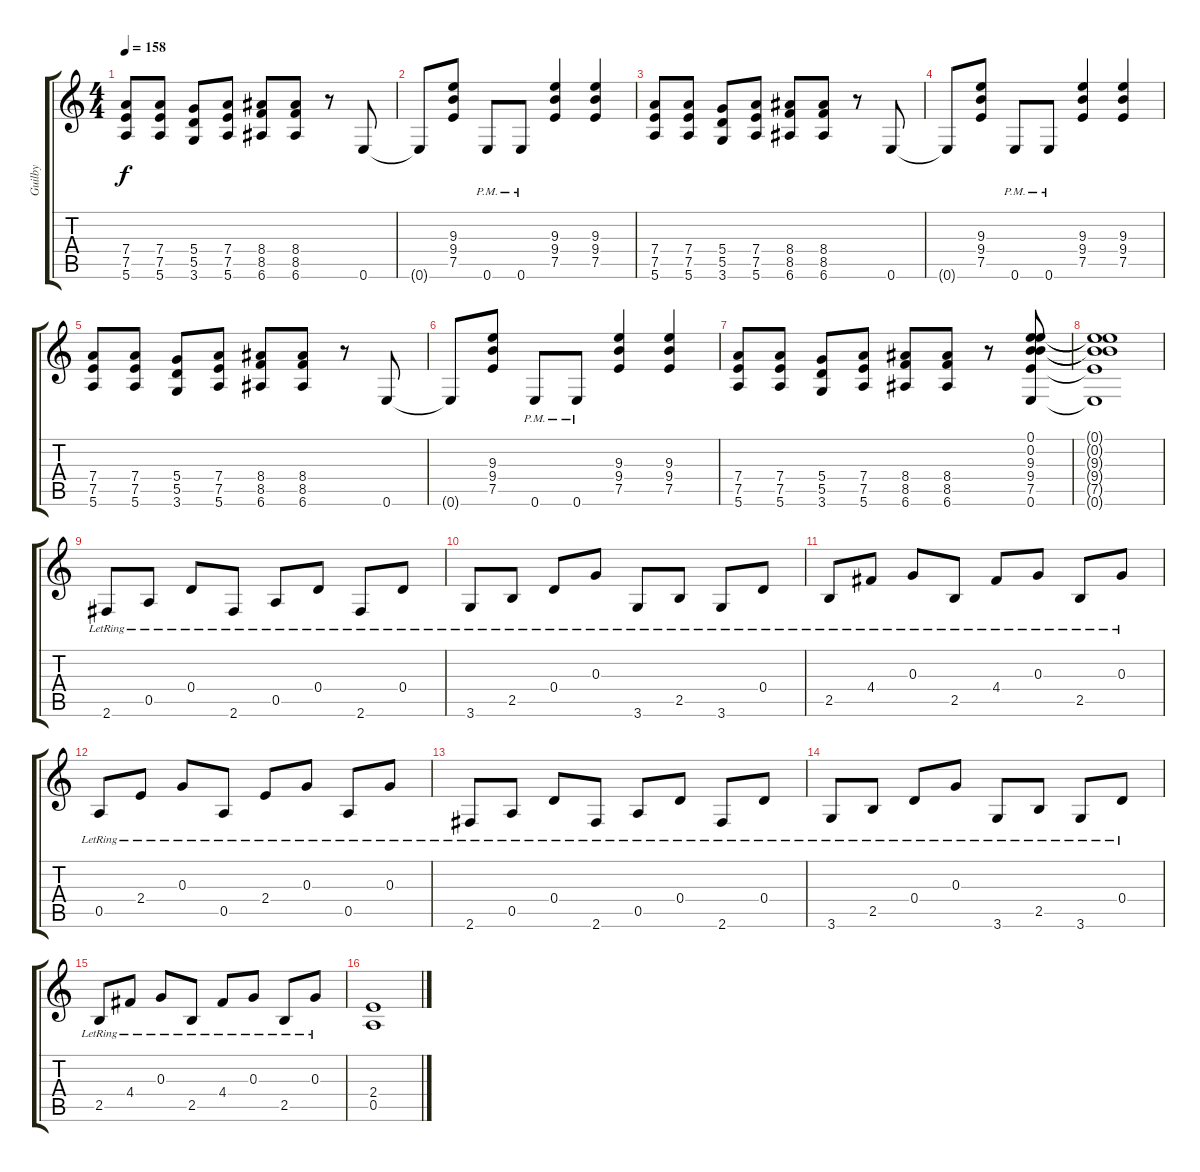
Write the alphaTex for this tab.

\track ("Guilby" "Guilby") {instrument overdrivenguitar}
\staff {score tabs}
\tuning (E4 B3 G3 D3 A2 E2) {hide}
\ts (4 4)
\tempo 158
\clef g2
\ks c
(7.4 7.5 5.6).8{dy f} (7.4 7.5 5.6).8 (5.4 5.5 3.6).8 (7.4 7.5 5.6).8 (8.4 8.5 6.6).8 (8.4 8.5 6.6).8 r.8 0.6.8 |
0.6{t}.8 (9.3 9.4 7.5).8 0.6{pm}.8 0.6{pm}.8 (9.3 9.4 7.5).4 (9.3 9.4 7.5).4 |
(7.4 7.5 5.6).8 (7.4 7.5 5.6).8 (5.4 5.5 3.6).8 (7.4 7.5 5.6).8 (8.4 8.5 6.6).8 (8.4 8.5 6.6).8 r.8 0.6.8 |
0.6{t}.8 (9.3 9.4 7.5).8 0.6{pm}.8 0.6{pm}.8 (9.3 9.4 7.5).4 (9.3 9.4 7.5).4 |
(7.4 7.5 5.6).8 (7.4 7.5 5.6).8 (5.4 5.5 3.6).8 (7.4 7.5 5.6).8 (8.4 8.5 6.6).8 (8.4 8.5 6.6).8 r.8 0.6.8 |
0.6{t}.8 (9.3 9.4 7.5).8 0.6{pm}.8 0.6{pm}.8 (9.3 9.4 7.5).4 (9.3 9.4 7.5).4 |
(7.4 7.5 5.6).8 (7.4 7.5 5.6).8 (5.4 5.5 3.6).8 (7.4 7.5 5.6).8 (8.4 8.5 6.6).8 (8.4 8.5 6.6).8 r.8 (0.1 0.2 9.3 9.4 7.5 0.6).8 |
(0.1{t} 0.2{t} 9.3{t} 9.4{t} 7.5{t} 0.6{t}).1 |
2.6{lr}.8{instrument electricguitarclean} 0.5{lr}.8 0.4{lr}.8 2.6{lr}.8 0.5{lr}.8 0.4{lr}.8 2.6{lr}.8 0.4{lr}.8 |
3.6{lr}.8 2.5{lr}.8 0.4{lr}.8 0.3{lr}.8 3.6{lr}.8 2.5{lr}.8 3.6{lr}.8 0.4{lr}.8 |
2.5{lr}.8 4.4{lr}.8 0.3{lr}.8 2.5{lr}.8 4.4{lr}.8 0.3{lr}.8 2.5{lr}.8 0.3{lr}.8 |
0.5{lr}.8 2.4{lr}.8 0.3{lr}.8 0.5{lr}.8 2.4{lr}.8 0.3{lr}.8 0.5{lr}.8 0.3{lr}.8 |
2.6{lr}.8 0.5{lr}.8 0.4{lr}.8 2.6{lr}.8 0.5{lr}.8 0.4{lr}.8 2.6{lr}.8 0.4{lr}.8 |
3.6{lr}.8 2.5{lr}.8 0.4{lr}.8 0.3{lr}.8 3.6{lr}.8 2.5{lr}.8 3.6{lr}.8 0.4{lr}.8 |
2.5{lr}.8 4.4{lr}.8 0.3{lr}.8 2.5{lr}.8 4.4{lr}.8 0.3{lr}.8 2.5{lr}.8 0.3{lr}.8 |
(2.4 0.5).1
